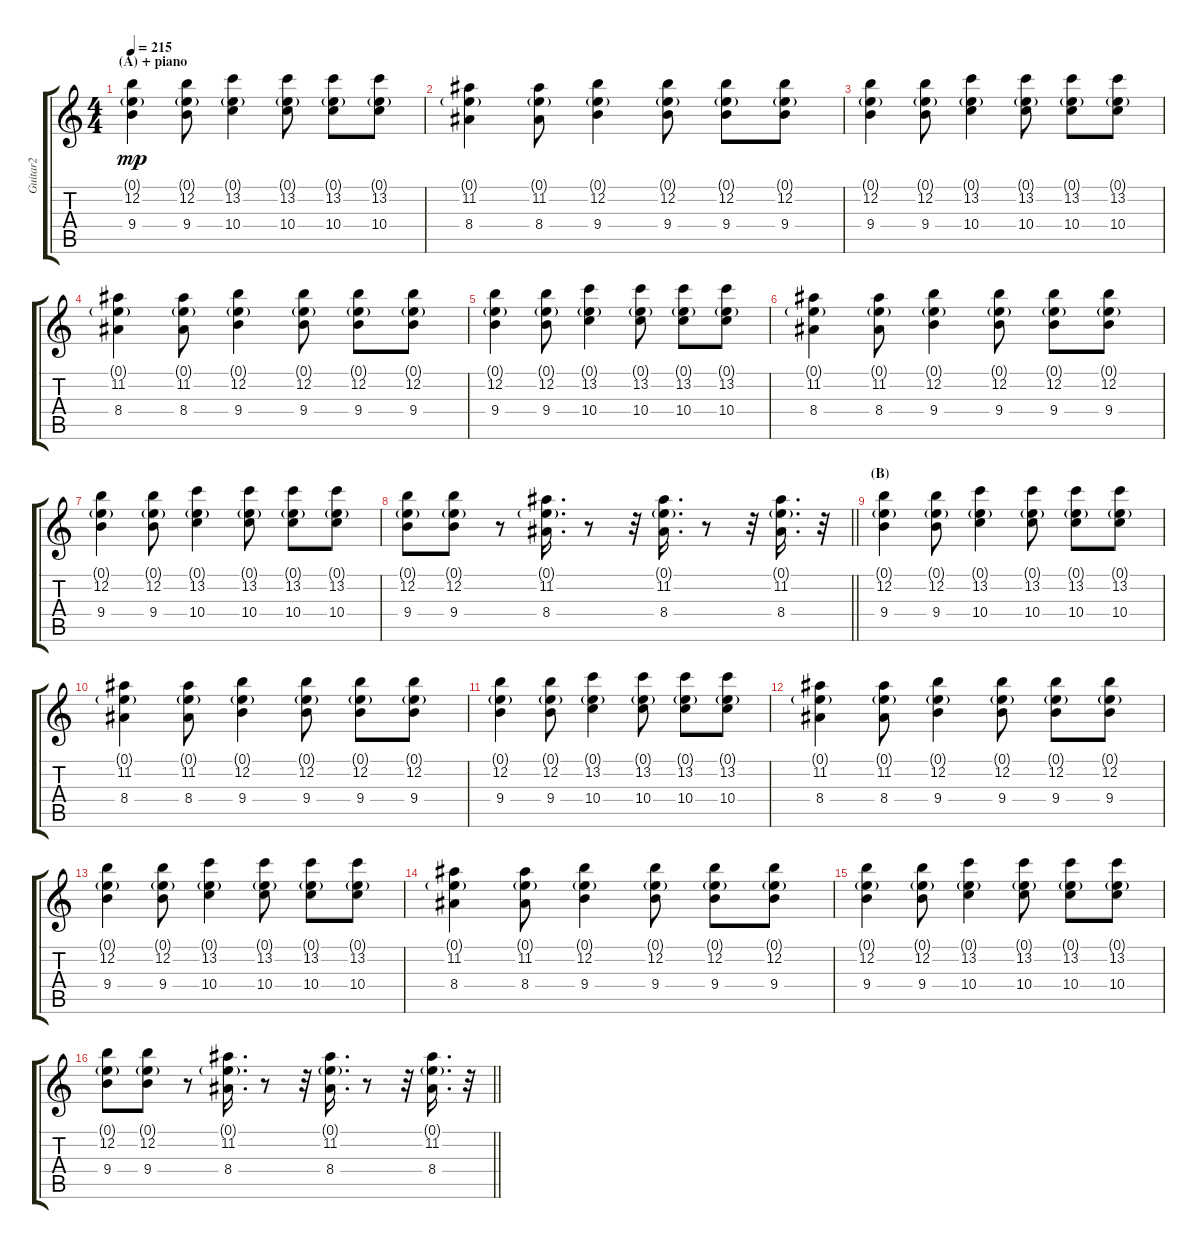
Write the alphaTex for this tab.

\track ("Guitar2" "Guitar2") {instrument overdrivenguitar}
\staff {score tabs}
\tuning (E4 B3 G3 D3 A2 E2) {hide}
\ts (4 4)
\section ("" "(A) + piano")
\tempo 215
\clef g2
\ks c
(0.1{g} 12.2 9.4).4{dy mp} (0.1{g} 12.2 9.4).8 (0.1{g} 13.2 10.4).4 (0.1{g} 13.2 10.4).8 (0.1{g} 13.2 10.4).8 (0.1{g} 13.2 10.4).8 |
(0.1{g} 11.2 8.4).4 (0.1{g} 11.2 8.4).8 (0.1{g} 12.2 9.4).4 (0.1{g} 12.2 9.4).8 (0.1{g} 12.2 9.4).8 (0.1{g} 12.2 9.4).8 |
(0.1{g} 12.2 9.4).4 (0.1{g} 12.2 9.4).8 (0.1{g} 13.2 10.4).4 (0.1{g} 13.2 10.4).8 (0.1{g} 13.2 10.4).8 (0.1{g} 13.2 10.4).8 |
(0.1{g} 11.2 8.4).4 (0.1{g} 11.2 8.4).8 (0.1{g} 12.2 9.4).4 (0.1{g} 12.2 9.4).8 (0.1{g} 12.2 9.4).8 (0.1{g} 12.2 9.4).8 |
(0.1{g} 12.2 9.4).4 (0.1{g} 12.2 9.4).8 (0.1{g} 13.2 10.4).4 (0.1{g} 13.2 10.4).8 (0.1{g} 13.2 10.4).8 (0.1{g} 13.2 10.4).8 |
(0.1{g} 11.2 8.4).4 (0.1{g} 11.2 8.4).8 (0.1{g} 12.2 9.4).4 (0.1{g} 12.2 9.4).8 (0.1{g} 12.2 9.4).8 (0.1{g} 12.2 9.4).8 |
(0.1{g} 12.2 9.4).4 (0.1{g} 12.2 9.4).8 (0.1{g} 13.2 10.4).4 (0.1{g} 13.2 10.4).8 (0.1{g} 13.2 10.4).8 (0.1{g} 13.2 10.4).8 |
\barLineRight lightlight
(0.1{g} 12.2 9.4).8 (0.1{g} 12.2 9.4).8 r.8 (0.1{g} 11.2 8.4).16{d} r.8 r.32 (0.1{g} 11.2 8.4).16{d} r.8 r.32 (0.1{g} 11.2 8.4).16{d} r.32 |
\section ("" "(B)")
(0.1{g} 12.2 9.4).4 (0.1{g} 12.2 9.4).8 (0.1{g} 13.2 10.4).4 (0.1{g} 13.2 10.4).8 (0.1{g} 13.2 10.4).8 (0.1{g} 13.2 10.4).8 |
(0.1{g} 11.2 8.4).4 (0.1{g} 11.2 8.4).8 (0.1{g} 12.2 9.4).4 (0.1{g} 12.2 9.4).8 (0.1{g} 12.2 9.4).8 (0.1{g} 12.2 9.4).8 |
(0.1{g} 12.2 9.4).4 (0.1{g} 12.2 9.4).8 (0.1{g} 13.2 10.4).4 (0.1{g} 13.2 10.4).8 (0.1{g} 13.2 10.4).8 (0.1{g} 13.2 10.4).8 |
(0.1{g} 11.2 8.4).4 (0.1{g} 11.2 8.4).8 (0.1{g} 12.2 9.4).4 (0.1{g} 12.2 9.4).8 (0.1{g} 12.2 9.4).8 (0.1{g} 12.2 9.4).8 |
(0.1{g} 12.2 9.4).4 (0.1{g} 12.2 9.4).8 (0.1{g} 13.2 10.4).4 (0.1{g} 13.2 10.4).8 (0.1{g} 13.2 10.4).8 (0.1{g} 13.2 10.4).8 |
(0.1{g} 11.2 8.4).4 (0.1{g} 11.2 8.4).8 (0.1{g} 12.2 9.4).4 (0.1{g} 12.2 9.4).8 (0.1{g} 12.2 9.4).8 (0.1{g} 12.2 9.4).8 |
(0.1{g} 12.2 9.4).4 (0.1{g} 12.2 9.4).8 (0.1{g} 13.2 10.4).4 (0.1{g} 13.2 10.4).8 (0.1{g} 13.2 10.4).8 (0.1{g} 13.2 10.4).8 |
\barLineRight lightlight
(0.1{g} 12.2 9.4).8 (0.1{g} 12.2 9.4).8 r.8 (0.1{g} 11.2 8.4).16{d} r.8 r.32 (0.1{g} 11.2 8.4).16{d} r.8 r.32 (0.1{g} 11.2 8.4).16{d} r.32
